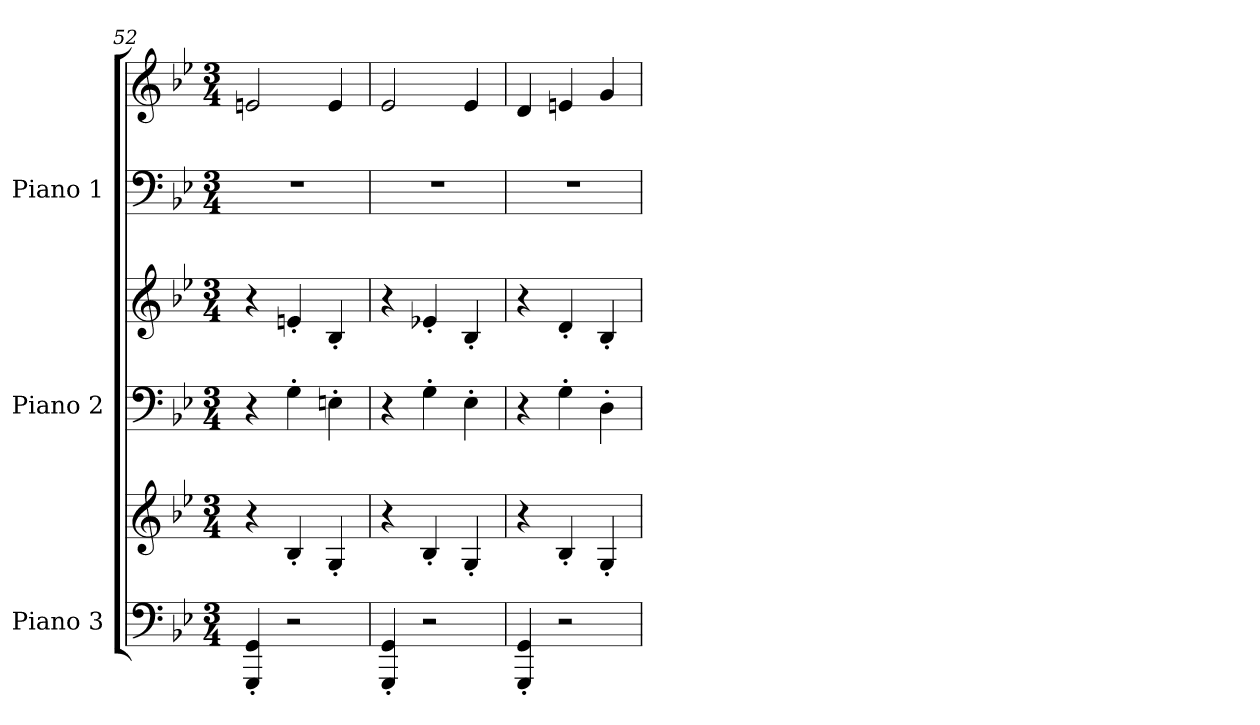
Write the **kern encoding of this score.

**kern	**kern	**kern	**kern	**kern	**kern
*part3	*part3	*part2	*part2	*part1	*part1
*staff6	*staff5	*staff4	*staff3	*staff2	*staff1
*I"Piano 3	*	*I"Piano 2	*	*I"Piano 1	*
*I'Pno. 3	*	*I'Pno. 2	*	*I'Pno. 1	*
*clefF4	*clefG2	*clefF4	*clefG2	*clefF4	*clefG2
*k[b-e-]	*k[b-e-]	*k[b-e-]	*k[b-e-]	*k[b-e-]	*k[b-e-]
*M3/4	*M3/4	*M3/4	*M3/4	*M3/4	*M3/4
=52	=52	=52	=52	=52	=52
4GGG/' 4GG/'	4r	4r	4r	2.r	2en/
2r	4B-'/	4G'\	4en'/	.	.
.	4G'/	4En'\	4B-'/	.	4e/
=53	=53	=53	=53	=53	=53
4GGG/' 4GG/'	4r	4r	4r	2.r	2e-/
2r	4B-'/	4G'\	4e-X'/	.	.
.	4G'/	4E-'\	4B-'/	.	4e-/
=54	=54	=54	=54	=54	=54
4GGG/' 4GG/'	4r	4r	4r	2.r	4d/
2r	4B-'/	4G'\	4d'/	.	4en/
.	4G'/	4D'\	4B-'/	.	4g/
=	=	=	=	=	=
*-	*-	*-	*-	*-	*-
